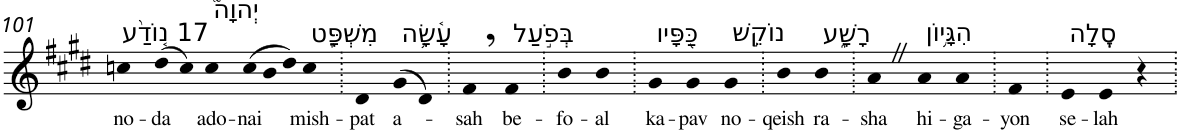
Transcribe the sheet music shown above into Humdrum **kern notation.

**kern	**text
*part1	*part1
*staff1	*staff1
*I"Piano	*
*I'Pno	*
!!LO:PB:g=z
*clefG2	*
*k[f#c#g#d#]	*
*E:	*
=101	=101
!LO:TX:a:t=17 נ֤וֹדַ֨ע	!
!	!LO:LY:b
4ccn	no-
!	!LO:LY:b
(>8dd#	-da
8cc)	.
!LO:TX:a:t=יְהוָה֮	!
!	!LO:LY:b
4cc	ado-
*Xtuplet	*
!	!LO:LY:b
(>12cc	-nai
12b	.
12dd#)	.
!LO:TX:a:t=מִשְׁפָּ֪ט	!
!	!LO:LY:b
4cc	mish-
=102.	=102.
!	!LO:LY:b
4d#	-pat
!LO:TX:a:t=עָ֫שָׂ֥ה	!
!	!LO:LY:b
(>8g#	a-
8d#)	.
=103.	=103.
!	!LO:LY:b
4f#,	-sah
!LO:TX:a:t=בְּפֹ֣עַל	!
!	!LO:LY:b
4f#	be-
=104.	=104.
!	!LO:LY:b
4b	-fo-
!	!LO:LY:b
4b	-al
=105.	=105.
!LO:TX:a:t=כַּ֭פָּיו	!
!	!LO:LY:b
4g#	ka-
!	!LO:LY:b
4g#	-pav
!LO:TX:a:t=נוֹקֵ֣שׁ	!
!	!LO:LY:b
4g#	no-
=106.	=106.
!	!LO:LY:b
4b	-qeish
!LO:TX:a:t=רָשָׁ֑ע	!
!	!LO:LY:b
4b	ra-
=107.	=107.
!	!LO:LY:b
4aZ	-sha
!LO:TX:a:t=הִגָּי֥וֹן	!
!	!LO:LY:b
4a	hi-
!	!LO:LY:b
4a	-ga-
=108.	=108.
!	!LO:LY:b
4f#	-yon
=109.	=109.
!LO:TX:a:t=סֶֽלָה	!
!	!LO:LY:b
4e	se-
!	!LO:LY:b
4e	-lah
4r	.
=.	=.
*-	*-
